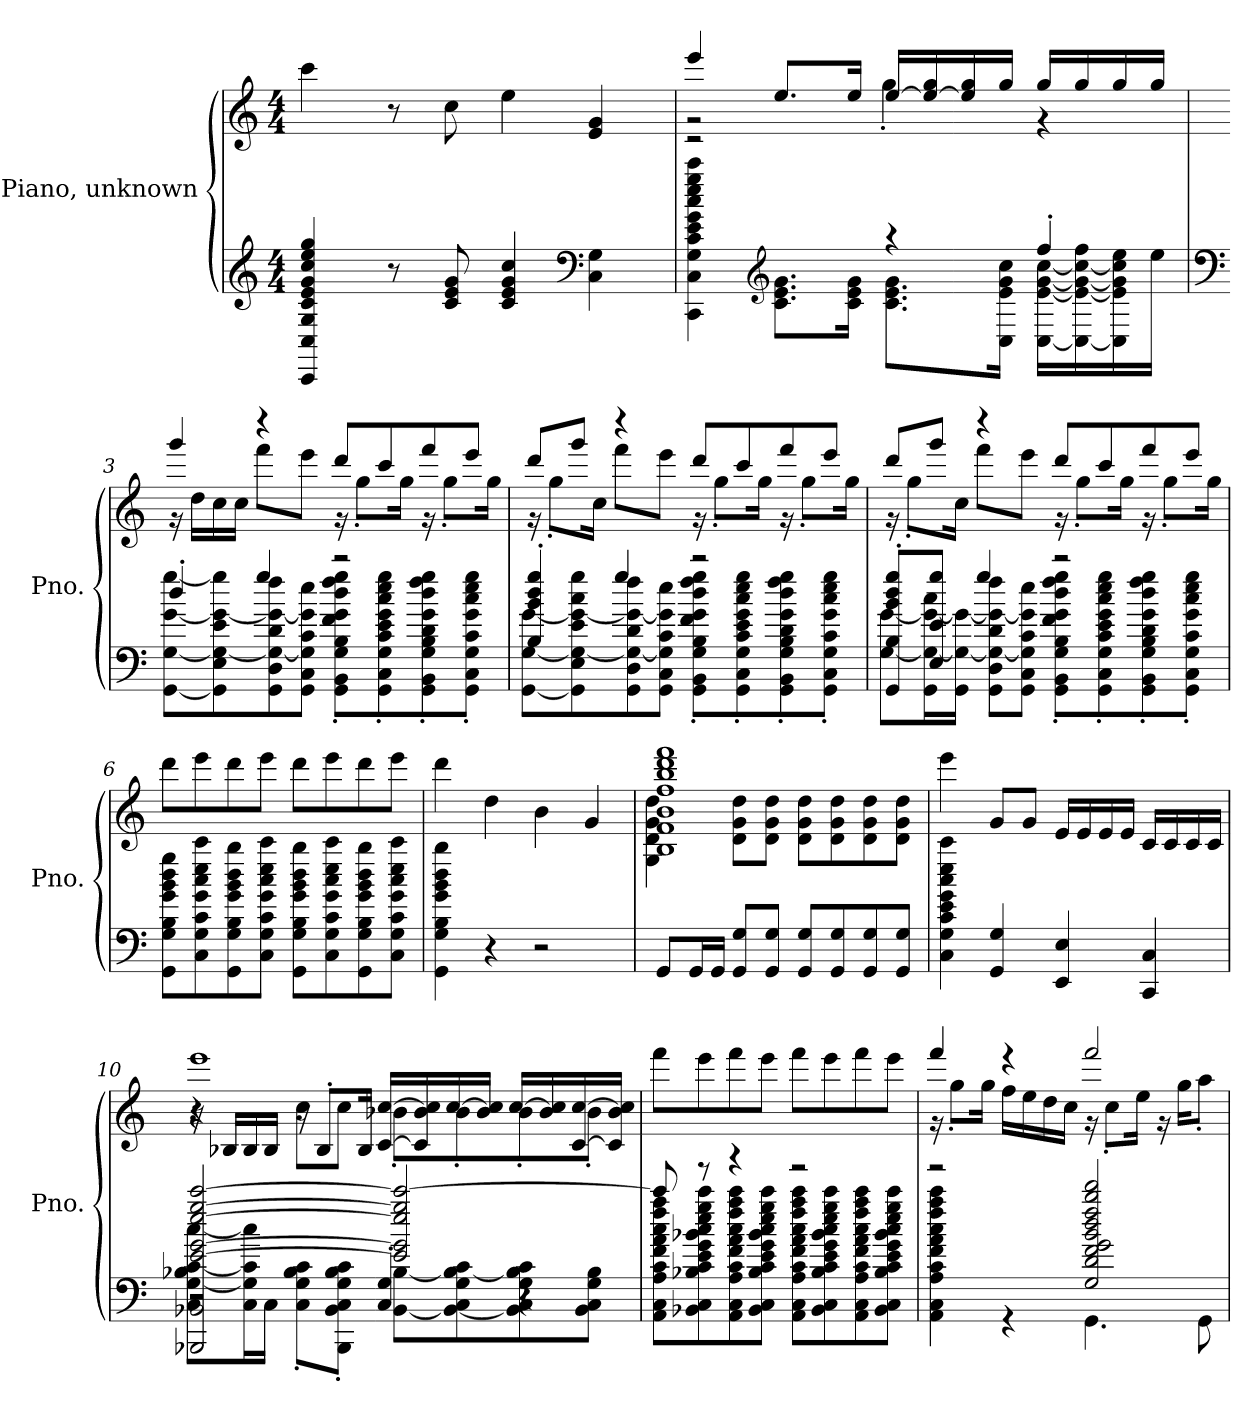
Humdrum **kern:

**kern	**kern
*part1	*part1
*staff2	*staff1
*I"Piano, unknown	*
*I'Pno.	*
*clefG2	*clefG2
*k[]	*k[]
*M4/4	*M4/4
*MM120	*MM120
=1	=1
4CC/ 4C/ 4G/ 4c/ 4e/ 4g/ 4cc/ 4ee/ 4gg/	4ccc\
8r	8r
8c/ 8e/ 8g/	8cc\
4c/ 4e/ 4g/ 4cc/	4ee\
*clefF4	*
4C\ 4G\	4e/ 4g/
=2	=2
*^	*^
2r	4CC\ 4C\ 4G\ 4c\ 4e\ 4g\ 4cc\ 4ee\ 4gg\ 4ccc\	4eee/	2r
*clefG2	*	*	*
.	8.c\ 8.e\ 8.g\L	8.ee/L	.
.	16c\ 16e\ 16g\Jk	16ee/Jk	.
4r	8.c\ 8.e\ 8.g\L	[16ee/LL	4gg'\
.	.	16ee/_ 16gg/	.
.	.	16ee/] 16gg/	.
.	16C\ 16e\ 16g\ 16cc\Jk	16gg/JJ	.
4ff'/	[16C\ [16e\ [16g\ [16cc\LL	16gg/LL	4r
.	16C\_ 16e\_ 16g\_ 16cc\_ 16ff\	16gg/	.
.	16C\] 16e\] 16g\] 16cc\] 16ee\	16gg/	.
.	16ee\JJ	16gg/JJ	.
=3	=3	=3	=3
*clefF4	*	*	*
4dd'/	[8GG\ [8G\ [8g\ [8gg\L	4ggg/	16r
.	.	.	16dd\LL
.	8GG\] 8E\ 8G\_ 8e\ 8g\_ 8gg\]	.	16cc\
.	.	.	16cc\JJ
4gg/	8GG\ 8D\ 8G\_ 8d\ 8g\_ 8ff\	4r	8fff\L
.	8GG\ 8C\ 8G\] 8c\ 8g\] 8ee\J	.	8eee\J
2r	8GG\' 8BB\' 8G\' 8B\' 8f\' 8g\' 8dd\' 8ff\' 8gg\'L	8ddd/L	16r
.	.	.	8gg'\L
.	8GG\' 8C\' 8G\' 8c\' 8e\' 8g\' 8cc\' 8ee\' 8gg\'	8ccc/	.
.	.	.	16gg\Jk
.	8GG\' 8BB\' 8G\' 8B\' 8d\' 8g\' 8dd\' 8ff\' 8gg\'	8fff/	16r
.	.	.	8gg'\L
.	8GG\' 8C\' 8G\' 8c\' 8g\' 8cc\' 8ee\' 8gg\'J	8eee/J	.
.	.	.	16gg\Jk
!!LO:LB:g=z	!!
=4	=4	=4	=4
4B/' 4b/' 4dd/' 4gg/'	[8GG\ [8G\ [8g\L	8ddd/L	16r
.	.	.	8gg'\L
.	8GG\] 8E\ 8G\_ 8e\ 8g\_ 8cc\ 8gg\	8ggg/J	.
.	.	.	16cc\Jk
4gg/	8GG\ 8D\ 8G\_ 8d\ 8g\_ 8ff\	4r	8fff\L
.	8GG\ 8C\ 8G\] 8c\ 8g\] 8ee\J	.	8eee\J
2r	8GG\' 8BB\' 8G\' 8B\' 8f\' 8g\' 8dd\' 8ff\' 8gg\'L	8ddd/L	16r
.	.	.	8gg'\L
.	8GG\' 8C\' 8G\' 8c\' 8e\' 8g\' 8cc\' 8ee\' 8gg\'	8ccc/	.
.	.	.	16gg\Jk
.	8GG\' 8BB\' 8G\' 8B\' 8d\' 8g\' 8dd\' 8ff\' 8gg\'	8fff/	16r
.	.	.	8gg'\L
.	8GG\' 8C\' 8G\' 8c\' 8g\' 8cc\' 8ee\' 8gg\'J	8eee/J	.
.	.	.	16gg\Jk
=5	=5	=5	=5
8GG/' 8B/' 8b/' 8dd/' 8gg/'L	[8G\ [8g\L	8ddd/L	16r
.	.	.	8gg'\L
8E/ 8e/ 8gg/J	16GG\ 16G\_ 16g\_ 16cc\L	8ggg/J	.
.	16GG\ 16G\_ 16g\_JJ	.	16cc\Jk
4gg/	8GG\ 8D\ 8G\_ 8d\ 8g\_ 8ff\L	4r	8fff\L
.	8GG\ 8C\ 8G\] 8c\ 8g\] 8ee\J	.	8eee\J
2r	8GG\' 8BB\' 8G\' 8B\' 8f\' 8g\' 8dd\' 8ff\' 8gg\'L	8ddd/L	16r
.	.	.	8gg'\L
.	8GG\' 8C\' 8G\' 8c\' 8e\' 8g\' 8cc\' 8ee\' 8gg\'	8ccc/	.
.	.	.	16gg\Jk
.	8GG\' 8BB\' 8G\' 8B\' 8d\' 8g\' 8dd\' 8ff\' 8gg\'	8fff/	16r
.	.	.	8gg'\L
.	8GG\' 8C\' 8G\' 8c\' 8g\' 8cc\' 8ee\' 8gg\'J	8eee/J	.
.	.	.	16gg\Jk
*v	*v	*	*
*	*v	*v
=6	=6
8GG\ 8G\ 8B\ 8g\ 8b\ 8dd\ 8gg\L	8ddd\L
8C\ 8G\ 8c\ 8g\ 8cc\ 8ee\ 8ccc\	8eee\
8GG\ 8G\ 8B\ 8g\ 8b\ 8dd\ 8bb\	8ddd\
8C\ 8G\ 8c\ 8g\ 8cc\ 8ee\ 8ccc\J	8eee\J
8GG\ 8G\ 8B\ 8g\ 8b\ 8dd\ 8bb\L	8ddd\L
8C\ 8G\ 8c\ 8g\ 8cc\ 8ee\ 8ccc\	8eee\
8GG\ 8G\ 8B\ 8g\ 8b\ 8dd\ 8bb\	8ddd\
8C\ 8G\ 8c\ 8g\ 8cc\ 8ee\ 8ccc\J	8eee\J
!!LO:LB:g=z
=7	=7
4GG\ 4G\ 4B\ 4g\ 4b\ 4dd\ 4bb\	4ddd\
4r	4dd\
2r	4b\
.	4g/
=8	=8
*	*^
8GG/L	1B 1f 1b 1ff 1bb 1ddd 1fff	4G\ 4d\ 4g\ 4dd\
16GG/L	.	.
16GG/JJ	.	.
8GG/ 8G/L	.	8d\ 8g\ 8dd\L
8GG/ 8G/J	.	8d\ 8g\ 8dd\J
8GG/ 8G/L	.	8d\ 8g\ 8dd\L
8GG/ 8G/	.	8d\ 8g\ 8dd\
8GG/ 8G/	.	8d\ 8g\ 8dd\
8GG/ 8G/J	.	8d\ 8g\ 8dd\J
*	*v	*v
=9	=9
4C\ 4G\ 4c\ 4e\ 4g\ 4cc\ 4ee\ 4ccc\	4eee\
4GG/ 4G/	8g/L
.	8g/J
4EE/ 4E/	16e/LL
.	16e/
.	16e/
.	16e/JJ
4CC/ 4C/	16c/LL
.	16c/
.	16c/
.	16c/JJ
!!LO:LB:g=z
=10	=10
*^	*^
*	*^	*	*^
2BBB-X/ 2BB-X/ [2e/ [2g/ [2ee/ [2gg/ [2ccc/	8C\ [8G\ 8B-X\ [8c\ [8cc\L	2r	1eee	4r	16r
.	.	.	.	.	16B-X/LL
.	16C\ 16G\] 16c\] 16cc\]L	.	.	.	16B-/
.	16C\JJ	.	.	.	16B-/JJ
.	8C\' 8G\' 8B-\' 8c\'L	.	.	8cc\L	16r
.	.	.	.	.	8B-'/L
.	8BBB-\' 8BB-\' 8C\' 8G\' 8B-\' 8c\'J	.	.	8cc\J	.
.	.	.	.	.	16B-/Jk
2e/] 2g/] 2ee/] 2gg/] 2ccc/_	[8BB-\ [8B-\L	4C/' 4G/'	.	8b-X'\L	[16c/ [16cc/LL
.	.	.	.	.	16c/] 16b-/ 16cc/]
.	8BB-\_ 8C\ 8G\ 8B-\_ 8c\	.	.	8b-'\	[16cc/
.	.	.	.	.	16b-/ 16cc/]JJ
.	8BB-\] 8C\ 8G\ 8B-\] 8c\	4r	.	8b-'\	[16cc/LL
.	.	.	.	.	16b-/ 16cc/]
.	8BB-\ 8C\ 8G\ 8B-\J	.	.	8b-'\J	[16c/ [16cc/
.	.	.	.	.	16c/] 16b-/ 16cc/]JJ
*	*v	*v	*	*	*
*	*	*v	*v	*v
=11	=11	=11
8ccc/]	8AA\ 8C\ 8A\ 8c\ 8f\ 8a\ 8cc\ 8ff\ 8aa\L	8fff\L
8r	8BB-X\ 8C\ 8B-X\ 8c\ 8e\ 8g\ 8b-X\ 8cc\ 8ee\ 8gg\ 8ccc\	8eee\
4r	8AA\ 8C\ 8A\ 8c\ 8f\ 8a\ 8cc\ 8ff\ 8aa\ 8ccc\	8fff\
.	8BB-\ 8C\ 8B-\ 8c\ 8e\ 8g\ 8b-\ 8cc\ 8ee\ 8gg\ 8ccc\J	8eee\J
2r	8AA\ 8C\ 8A\ 8c\ 8f\ 8a\ 8cc\ 8ff\ 8aa\ 8ccc\L	8fff\L
.	8BB-\ 8C\ 8B-\ 8c\ 8e\ 8g\ 8b-\ 8cc\ 8ee\ 8gg\ 8ccc\	8eee\
.	8AA\ 8C\ 8A\ 8c\ 8f\ 8a\ 8cc\ 8ff\ 8aa\ 8ccc\	8fff\
.	8BB-\ 8C\ 8B-\ 8c\ 8e\ 8g\ 8b-\ 8cc\ 8ee\ 8gg\ 8ccc\J	8eee\J
!!LO:LB:g=z
=12	=12	=12
*	*	*^
2r	4AA\ 4C\ 4A\ 4c\ 4f\ 4a\ 4cc\ 4ff\ 4aa\ 4ccc\	4fff/	16r
.	.	.	8gg'\L
.	.	.	16gg\Jk
.	4r	4r	16ff\LL
.	.	.	16ee\
.	.	.	16dd\
.	.	.	16cc\JJ
2G/ 2d/ 2f/ 2g/ 2b/ 2dd/ 2ff/ 2bb/ 2ddd/	4.GG\	2fff/	16r
.	.	.	8cc'\L
.	.	.	16ee\Jk
.	.	.	16r
.	.	.	16gg\KL
.	8GG\	.	8aa'\J
*v	*v	*	*
*	*v	*v
=	=
*-	*-
